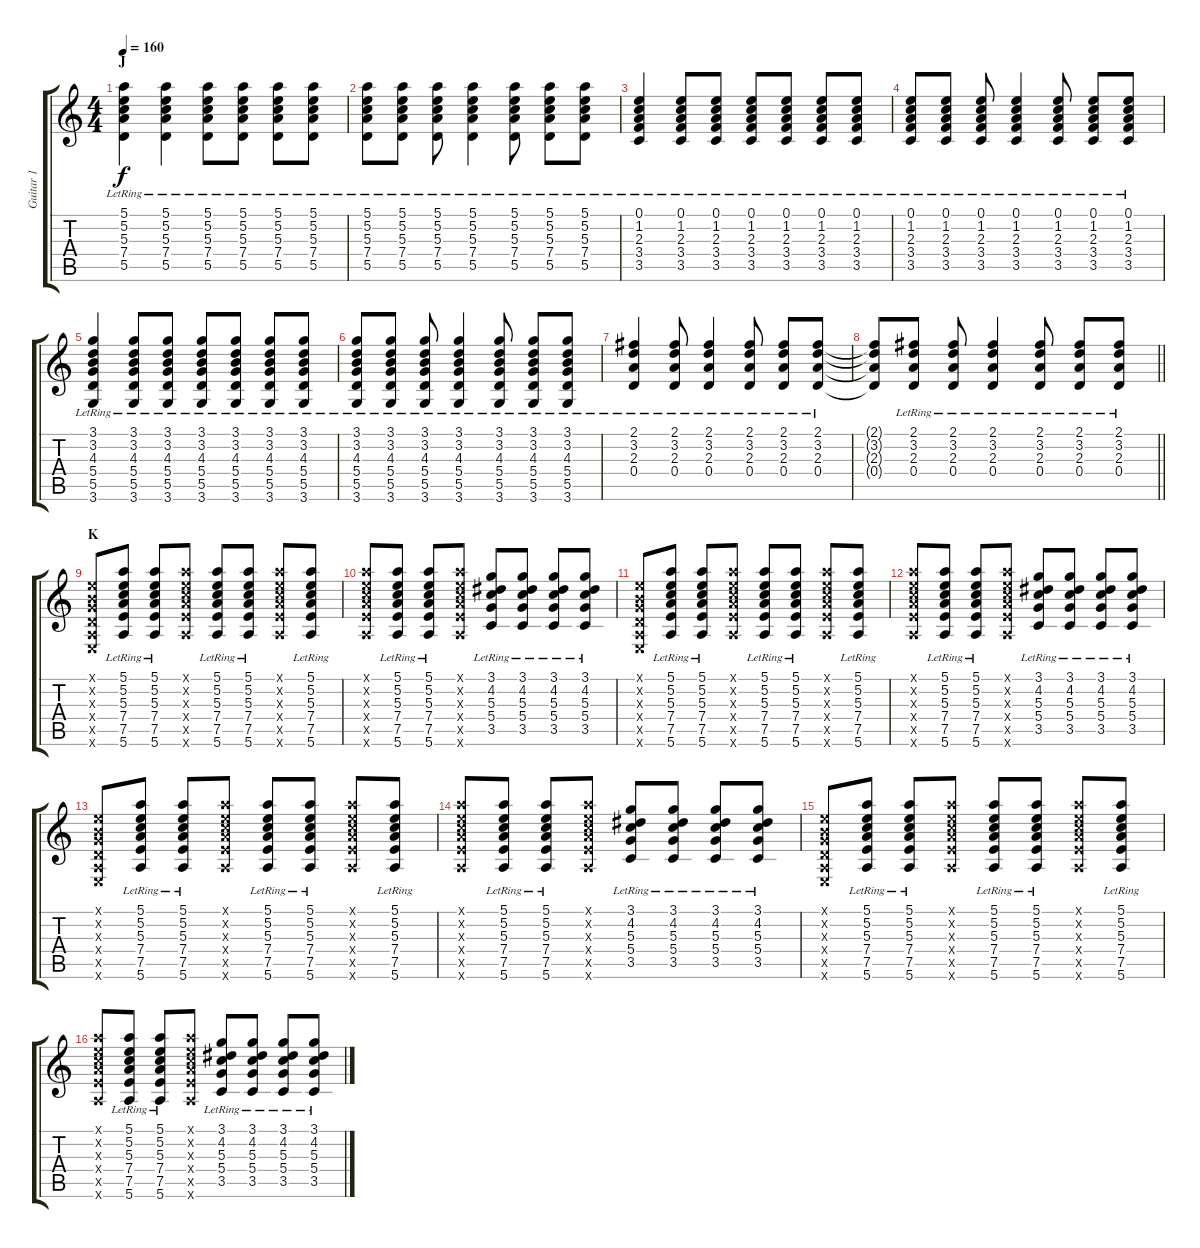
\track ("Guitar 1" "Guitar 1") {instrument overdrivenguitar}
\staff {score tabs}
\tuning (E4 B3 G3 D3 A2 E2) {hide}
\ts (4 4)
\section ("" "J")
\tempo 160
\clef g2
\ks c
(5.1{lr} 5.2{lr} 5.3{lr} 7.4{lr} 5.5{lr}).4{dy f} (5.1{lr} 5.2{lr} 5.3{lr} 7.4{lr} 5.5{lr}).4 (5.1{lr} 5.2{lr} 5.3{lr} 7.4{lr} 5.5{lr}).8 (5.1{lr} 5.2{lr} 5.3{lr} 7.4{lr} 5.5{lr}).8 (5.1{lr} 5.2{lr} 5.3{lr} 7.4{lr} 5.5{lr}).8 (5.1{lr} 5.2{lr} 5.3{lr} 7.4{lr} 5.5{lr}).8 |
(5.1{lr} 5.2{lr} 5.3{lr} 7.4{lr} 5.5{lr}).8 (5.1{lr} 5.2{lr} 5.3{lr} 7.4{lr} 5.5{lr}).8 (5.1{lr} 5.2{lr} 5.3{lr} 7.4{lr} 5.5{lr}).8 (5.1{lr} 5.2{lr} 5.3{lr} 7.4{lr} 5.5{lr}).4 (5.1{lr} 5.2{lr} 5.3{lr} 7.4{lr} 5.5{lr}).8 (5.1{lr} 5.2{lr} 5.3{lr} 7.4{lr} 5.5{lr}).8 (5.1{lr} 5.2{lr} 5.3{lr} 7.4{lr} 5.5{lr}).8 |
(0.1{lr} 1.2{lr} 2.3{lr} 3.4{lr} 3.5{lr}).4 (0.1{lr} 1.2{lr} 2.3{lr} 3.4{lr} 3.5{lr}).8 (0.1{lr} 1.2{lr} 2.3{lr} 3.4{lr} 3.5{lr}).8 (0.1{lr} 1.2{lr} 2.3{lr} 3.4{lr} 3.5{lr}).8 (0.1{lr} 1.2{lr} 2.3{lr} 3.4{lr} 3.5{lr}).8 (0.1{lr} 1.2{lr} 2.3{lr} 3.4{lr} 3.5{lr}).8 (0.1 1.2 2.3 3.4 3.5{lr}).8 |
(0.1{lr} 1.2{lr} 2.3{lr} 3.4{lr} 3.5{lr}).8 (0.1{lr} 1.2{lr} 2.3{lr} 3.4{lr} 3.5{lr}).8 (0.1{lr} 1.2{lr} 2.3{lr} 3.4{lr} 3.5{lr}).8 (0.1{lr} 1.2{lr} 2.3{lr} 3.4{lr} 3.5{lr}).4 (0.1{lr} 1.2{lr} 2.3{lr} 3.4{lr} 3.5{lr}).8 (0.1{lr} 1.2{lr} 2.3{lr} 3.4{lr} 3.5{lr}).8 (0.1{lr} 1.2{lr} 2.3{lr} 3.4{lr} 3.5{lr}).8 |
(3.1{lr} 3.2{lr} 4.3{lr} 5.4{lr} 5.5{lr} 3.6{lr}).4 (3.1{lr} 3.2{lr} 4.3{lr} 5.4{lr} 5.5{lr} 3.6{lr}).8 (3.1{lr} 3.2{lr} 4.3{lr} 5.4{lr} 5.5{lr} 3.6{lr}).8 (3.1{lr} 3.2{lr} 4.3{lr} 5.4{lr} 5.5{lr} 3.6{lr}).8 (3.1{lr} 3.2{lr} 4.3{lr} 5.4{lr} 5.5{lr} 3.6{lr}).8 (3.1{lr} 3.2{lr} 4.3{lr} 5.4{lr} 5.5{lr} 3.6{lr}).8 (3.1 3.2 4.3 5.4 5.5 3.6{lr}).8 |
(3.1{lr} 3.2{lr} 4.3{lr} 5.4{lr} 5.5{lr} 3.6{lr}).8 (3.1{lr} 3.2{lr} 4.3{lr} 5.4{lr} 5.5{lr} 3.6{lr}).8 (3.1{lr} 3.2{lr} 4.3{lr} 5.4{lr} 5.5{lr} 3.6{lr}).8 (3.1{lr} 3.2{lr} 4.3{lr} 5.4{lr} 5.5{lr} 3.6{lr}).4 (3.1{lr} 3.2{lr} 4.3{lr} 5.4{lr} 5.5{lr} 3.6{lr}).8 (3.1{lr} 3.2{lr} 4.3{lr} 5.4{lr} 5.5{lr} 3.6{lr}).8 (3.1{lr} 3.2{lr} 4.3{lr} 5.4{lr} 5.5{lr} 3.6{lr}).8 |
(2.1{lr} 3.2{lr} 2.3{lr} 0.4{lr}).4 (2.1{lr} 3.2{lr} 2.3{lr} 0.4{lr}).8 (2.1{lr} 3.2{lr} 2.3{lr} 0.4{lr}).4 (2.1{lr} 3.2{lr} 2.3{lr} 0.4{lr}).8 (2.1{lr} 3.2{lr} 2.3{lr} 0.4{lr}).8 (2.1{lr} 3.2{lr} 2.3{lr} 0.4{lr}).8 |
\barLineRight lightlight
(2.1{t} 3.2{t} 2.3{t} 0.4{t}).8 (2.1{lr} 3.2{lr} 2.3{lr} 0.4{lr}).8 (2.1{lr} 3.2{lr} 2.3{lr} 0.4{lr}).8 (2.1{lr} 3.2{lr} 2.3{lr} 0.4{lr}).4 (2.1{lr} 3.2{lr} 2.3{lr} 0.4{lr}).8 (2.1{lr} 3.2{lr} 2.3{lr} 0.4{lr}).8 (2.1{lr} 3.2{lr} 2.3{lr} 0.4{lr}).8 |
\section ("" "K")
(0.1{x} 0.2{x} 0.3{x} 0.4{x} 0.5{x} 0.6{x}).8 (5.1{lr} 5.2{lr} 5.3{lr} 7.4{lr} 7.5{lr} 5.6{lr}).8 (5.1{lr} 5.2{lr} 5.3{lr} 7.4{lr} 7.5{lr} 5.6{lr}).8 (5.1{x} 5.2{x} 5.3{x} 7.4{x} 7.5{x} 5.6{x}).8 (5.1{lr} 5.2{lr} 5.3{lr} 7.4{lr} 7.5{lr} 5.6{lr}).8 (5.1{lr} 5.2{lr} 5.3{lr} 7.4{lr} 7.5{lr} 5.6{lr}).8 (5.1{x} 5.2{x} 5.3{x} 7.4{x} 7.5{x} 5.6{x}).8 (5.1{lr} 5.2{lr} 5.3{lr} 7.4{lr} 7.5{lr} 5.6{lr}).8 |
(5.1{x} 5.2{x} 5.3{x} 7.4{x} 7.5{x} 5.6{x}).8 (5.1{lr} 5.2{lr} 5.3{lr} 7.4{lr} 7.5{lr} 5.6{lr}).8 (5.1{lr} 5.2{lr} 5.3{lr} 7.4{lr} 7.5{lr} 5.6{lr}).8 (5.1{x} 5.2{x} 5.3{x} 7.4{x} 7.5{x} 5.6{x}).8 (3.1{lr} 4.2{lr} 5.3{lr} 5.4{lr} 3.5{lr}).8 (3.1{lr} 4.2{lr} 5.3{lr} 5.4{lr} 3.5{lr}).8 (3.1{lr} 4.2{lr} 5.3{lr} 5.4{lr} 3.5{lr}).8 (3.1{lr} 4.2{lr} 5.3{lr} 5.4{lr} 3.5{lr}).8 |
(0.1{x} 0.2{x} 0.3{x} 0.4{x} 0.5{x} 0.6{x}).8 (5.1{lr} 5.2{lr} 5.3{lr} 7.4{lr} 7.5{lr} 5.6{lr}).8 (5.1{lr} 5.2{lr} 5.3{lr} 7.4{lr} 7.5{lr} 5.6{lr}).8 (5.1{x} 5.2{x} 5.3{x} 7.4{x} 7.5{x} 5.6{x}).8 (5.1{lr} 5.2{lr} 5.3{lr} 7.4{lr} 7.5{lr} 5.6{lr}).8 (5.1{lr} 5.2{lr} 5.3{lr} 7.4{lr} 7.5{lr} 5.6{lr}).8 (5.1{x} 5.2{x} 5.3{x} 7.4{x} 7.5{x} 5.6{x}).8 (5.1{lr} 5.2{lr} 5.3{lr} 7.4{lr} 7.5{lr} 5.6{lr}).8 |
(5.1{x} 5.2{x} 5.3{x} 7.4{x} 7.5{x} 5.6{x}).8 (5.1{lr} 5.2{lr} 5.3{lr} 7.4{lr} 7.5{lr} 5.6{lr}).8 (5.1{lr} 5.2{lr} 5.3{lr} 7.4{lr} 7.5{lr} 5.6{lr}).8 (5.1{x} 5.2{x} 5.3{x} 7.4{x} 7.5{x} 5.6{x}).8 (3.1{lr} 4.2{lr} 5.3{lr} 5.4{lr} 3.5{lr}).8 (3.1{lr} 4.2{lr} 5.3{lr} 5.4{lr} 3.5{lr}).8 (3.1{lr} 4.2{lr} 5.3{lr} 5.4{lr} 3.5{lr}).8 (3.1{lr} 4.2{lr} 5.3{lr} 5.4{lr} 3.5{lr}).8 |
(0.1{x} 0.2{x} 0.3{x} 0.4{x} 0.5{x} 0.6{x}).8 (5.1{lr} 5.2{lr} 5.3{lr} 7.4{lr} 7.5{lr} 5.6{lr}).8 (5.1{lr} 5.2{lr} 5.3{lr} 7.4{lr} 7.5{lr} 5.6{lr}).8 (5.1{x} 5.2{x} 5.3{x} 7.4{x} 7.5{x} 5.6{x}).8 (5.1{lr} 5.2{lr} 5.3{lr} 7.4{lr} 7.5{lr} 5.6{lr}).8 (5.1{lr} 5.2{lr} 5.3{lr} 7.4{lr} 7.5{lr} 5.6{lr}).8 (5.1{x} 5.2{x} 5.3{x} 7.4{x} 7.5{x} 5.6{x}).8 (5.1{lr} 5.2{lr} 5.3{lr} 7.4{lr} 7.5{lr} 5.6{lr}).8 |
(5.1{x} 5.2{x} 5.3{x} 7.4{x} 7.5{x} 5.6{x}).8 (5.1{lr} 5.2{lr} 5.3{lr} 7.4{lr} 7.5{lr} 5.6{lr}).8 (5.1{lr} 5.2{lr} 5.3{lr} 7.4{lr} 7.5{lr} 5.6{lr}).8 (5.1{x} 5.2{x} 5.3{x} 7.4{x} 7.5{x} 5.6{x}).8 (3.1{lr} 4.2{lr} 5.3{lr} 5.4{lr} 3.5{lr}).8 (3.1{lr} 4.2{lr} 5.3{lr} 5.4{lr} 3.5{lr}).8 (3.1{lr} 4.2{lr} 5.3{lr} 5.4{lr} 3.5{lr}).8 (3.1{lr} 4.2{lr} 5.3{lr} 5.4{lr} 3.5{lr}).8 |
(0.1{x} 0.2{x} 0.3{x} 0.4{x} 0.5{x} 0.6{x}).8 (5.1{lr} 5.2{lr} 5.3{lr} 7.4{lr} 7.5{lr} 5.6{lr}).8 (5.1{lr} 5.2{lr} 5.3{lr} 7.4{lr} 7.5{lr} 5.6{lr}).8 (5.1{x} 5.2{x} 5.3{x} 7.4{x} 7.5{x} 5.6{x}).8 (5.1{lr} 5.2{lr} 5.3{lr} 7.4{lr} 7.5{lr} 5.6{lr}).8 (5.1{lr} 5.2{lr} 5.3{lr} 7.4{lr} 7.5{lr} 5.6{lr}).8 (5.1{x} 5.2{x} 5.3{x} 7.4{x} 7.5{x} 5.6{x}).8 (5.1{lr} 5.2{lr} 5.3{lr} 7.4{lr} 7.5{lr} 5.6{lr}).8 |
(5.1{x} 5.2{x} 5.3{x} 7.4{x} 7.5{x} 5.6{x}).8 (5.1{lr} 5.2{lr} 5.3{lr} 7.4{lr} 7.5{lr} 5.6{lr}).8 (5.1{lr} 5.2{lr} 5.3{lr} 7.4{lr} 7.5{lr} 5.6{lr}).8 (5.1{x} 5.2{x} 5.3{x} 7.4{x} 7.5{x} 5.6{x}).8 (3.1{lr} 4.2{lr} 5.3{lr} 5.4{lr} 3.5{lr}).8 (3.1{lr} 4.2{lr} 5.3{lr} 5.4{lr} 3.5{lr}).8 (3.1{lr} 4.2{lr} 5.3{lr} 5.4{lr} 3.5{lr}).8 (3.1{lr} 4.2{lr} 5.3{lr} 5.4{lr} 3.5{lr}).8
